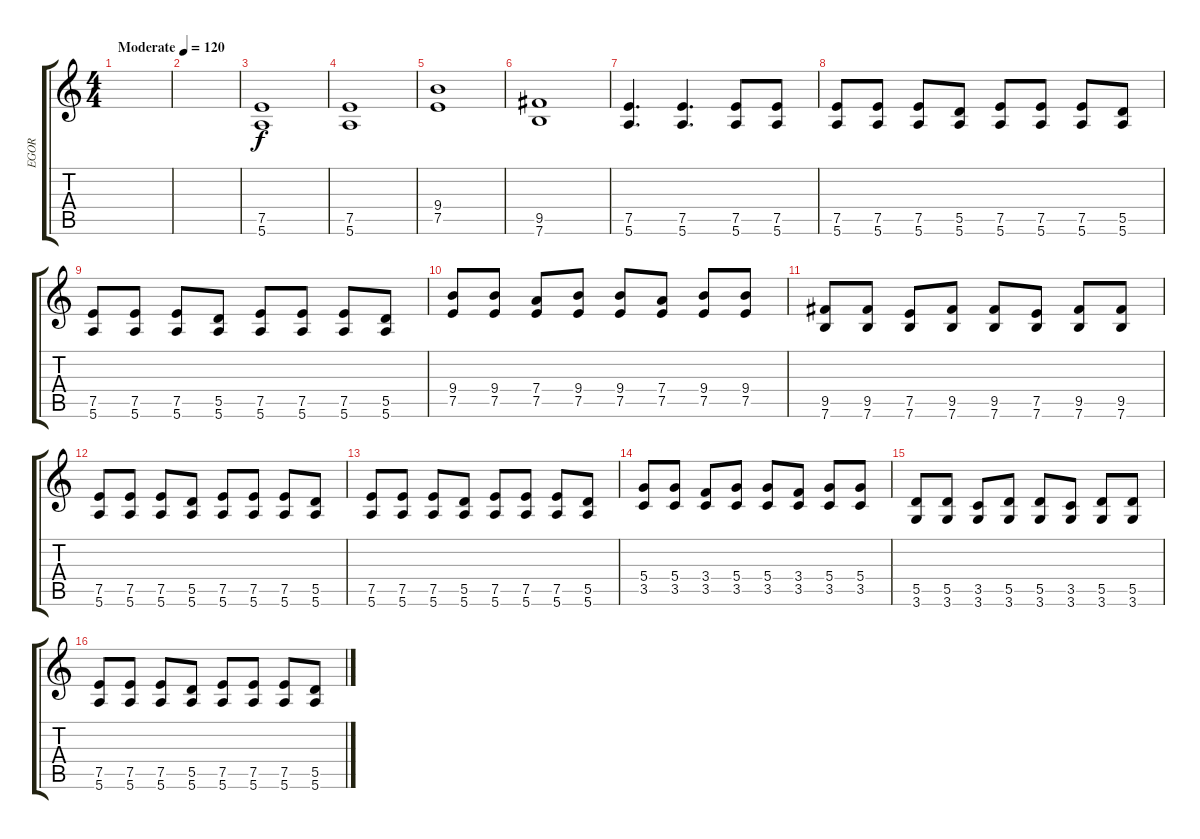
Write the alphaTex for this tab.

\track ("EGOR" "EGOR") {instrument distortionguitar}
\staff {score tabs}
\tuning (E4 B3 G3 D3 A2 E2) {hide}
\ts (4 4)
\tempo (120 "Moderate")
\tempo 130
\tempo (120 "Moderate")
\clef g2
\ks c
|
|
(7.5 5.6).1 |
(7.5 5.6).1 |
(9.4 7.5).1 |
(9.5 7.6).1 |
(7.5 5.6).4{d} (7.5 5.6).4{d} (7.5 5.6).8 (7.5 5.6).8 |
(7.5 5.6).8 (7.5 5.6).8 (7.5 5.6).8 (5.5 5.6).8 (7.5 5.6).8 (7.5 5.6).8 (7.5 5.6).8 (5.5 5.6).8 |
(7.5 5.6).8 (7.5 5.6).8 (7.5 5.6).8 (5.5 5.6).8 (7.5 5.6).8 (7.5 5.6).8 (7.5 5.6).8 (5.5 5.6).8 |
(9.4 7.5).8 (9.4 7.5).8 (7.4 7.5).8 (9.4 7.5).8 (9.4 7.5).8 (7.4 7.5).8 (9.4 7.5).8 (9.4 7.5).8 |
(9.5 7.6).8 (9.5 7.6).8 (7.5 7.6).8 (9.5 7.6).8 (9.5 7.6).8 (7.5 7.6).8 (9.5 7.6).8 (9.5 7.6).8 |
(7.5 5.6).8 (7.5 5.6).8 (7.5 5.6).8 (5.5 5.6).8 (7.5 5.6).8 (7.5 5.6).8 (7.5 5.6).8 (5.5 5.6).8 |
(7.5 5.6).8 (7.5 5.6).8 (7.5 5.6).8 (5.5 5.6).8 (7.5 5.6).8 (7.5 5.6).8 (7.5 5.6).8 (5.5 5.6).8 |
(5.4 3.5).8 (5.4 3.5).8 (3.4 3.5).8 (5.4 3.5).8 (5.4 3.5).8 (3.4 3.5).8 (5.4 3.5).8 (5.4 3.5).8 |
(5.5 3.6).8 (5.5 3.6).8 (3.5 3.6).8 (5.5 3.6).8 (5.5 3.6).8 (3.5 3.6).8 (5.5 3.6).8 (5.5 3.6).8 |
(7.5 5.6).8 (7.5 5.6).8 (7.5 5.6).8 (5.5 5.6).8 (7.5 5.6).8 (7.5 5.6).8 (7.5 5.6).8 (5.5 5.6).8
